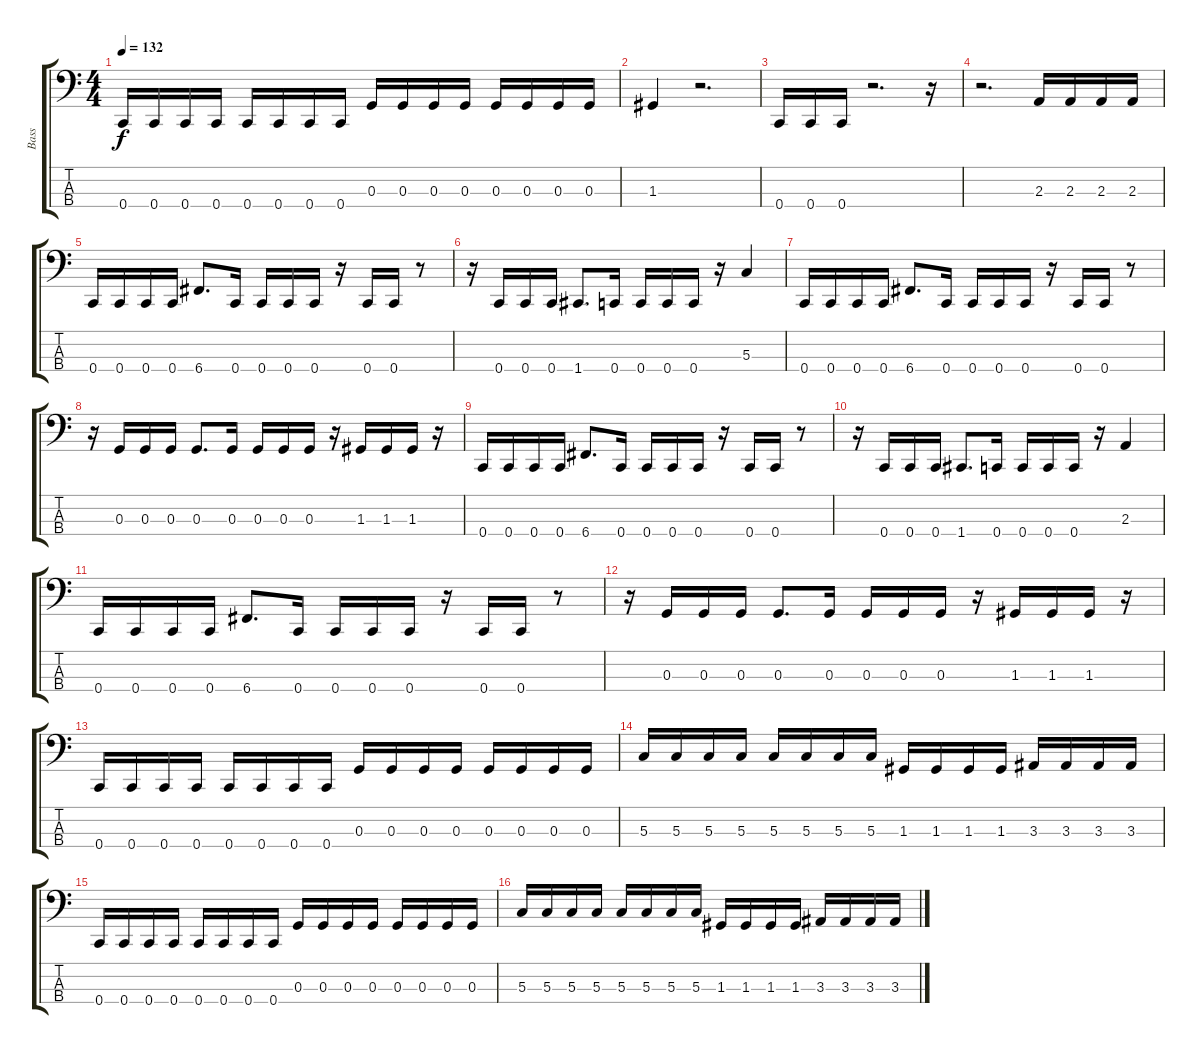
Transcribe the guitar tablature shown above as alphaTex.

\track ("Bass" "Bass") {instrument electricbasspick}
\staff {score tabs}
\tuning (F2 C2 G1 C1) {hide}
\ts (4 4)
\tempo 132
\clef f4
\ks c
0.4.16{dy f} 0.4.16 0.4.16 0.4.16 0.4.16 0.4.16 0.4.16 0.4.16 0.3.16 0.3.16 0.3.16 0.3.16 0.3.16 0.3.16 0.3.16 0.3.16 |
1.3.4 r.2{d} |
0.4.16 0.4.16 0.4.16 r.2{d} r.16 |
r.2{d} 2.3.16 2.3.16 2.3.16 2.3.16 |
0.4.16 0.4.16 0.4.16 0.4.16 6.4.8{d} 0.4.16 0.4.16 0.4.16 0.4.16 r.16 0.4.16 0.4.16 r.8 |
r.16 0.4.16 0.4.16 0.4.16 1.4.8{d} 0.4.16 0.4.16 0.4.16 0.4.16 r.16 5.3.4 |
0.4.16 0.4.16 0.4.16 0.4.16 6.4.8{d} 0.4.16 0.4.16 0.4.16 0.4.16 r.16 0.4.16 0.4.16 r.8 |
r.16 0.3.16 0.3.16 0.3.16 0.3.8{d} 0.3.16 0.3.16 0.3.16 0.3.16 r.16 1.3.16 1.3.16 1.3.16 r.16 |
0.4.16 0.4.16 0.4.16 0.4.16 6.4.8{d} 0.4.16 0.4.16 0.4.16 0.4.16 r.16 0.4.16 0.4.16 r.8 |
r.16 0.4.16 0.4.16 0.4.16 1.4.8{d} 0.4.16 0.4.16 0.4.16 0.4.16 r.16 2.3.4 |
0.4.16 0.4.16 0.4.16 0.4.16 6.4.8{d} 0.4.16 0.4.16 0.4.16 0.4.16 r.16 0.4.16 0.4.16 r.8 |
r.16 0.3.16 0.3.16 0.3.16 0.3.8{d} 0.3.16 0.3.16 0.3.16 0.3.16 r.16 1.3.16 1.3.16 1.3.16 r.16 |
0.4.16 0.4.16 0.4.16 0.4.16 0.4.16 0.4.16 0.4.16 0.4.16 0.3.16 0.3.16 0.3.16 0.3.16 0.3.16 0.3.16 0.3.16 0.3.16 |
5.3.16 5.3.16 5.3.16 5.3.16 5.3.16 5.3.16 5.3.16 5.3.16 1.3.16 1.3.16 1.3.16 1.3.16 3.3.16 3.3.16 3.3.16 3.3.16 |
0.4.16 0.4.16 0.4.16 0.4.16 0.4.16 0.4.16 0.4.16 0.4.16 0.3.16 0.3.16 0.3.16 0.3.16 0.3.16 0.3.16 0.3.16 0.3.16 |
5.3.16 5.3.16 5.3.16 5.3.16 5.3.16 5.3.16 5.3.16 5.3.16 1.3.16 1.3.16 1.3.16 1.3.16 3.3.16 3.3.16 3.3.16 3.3.16
